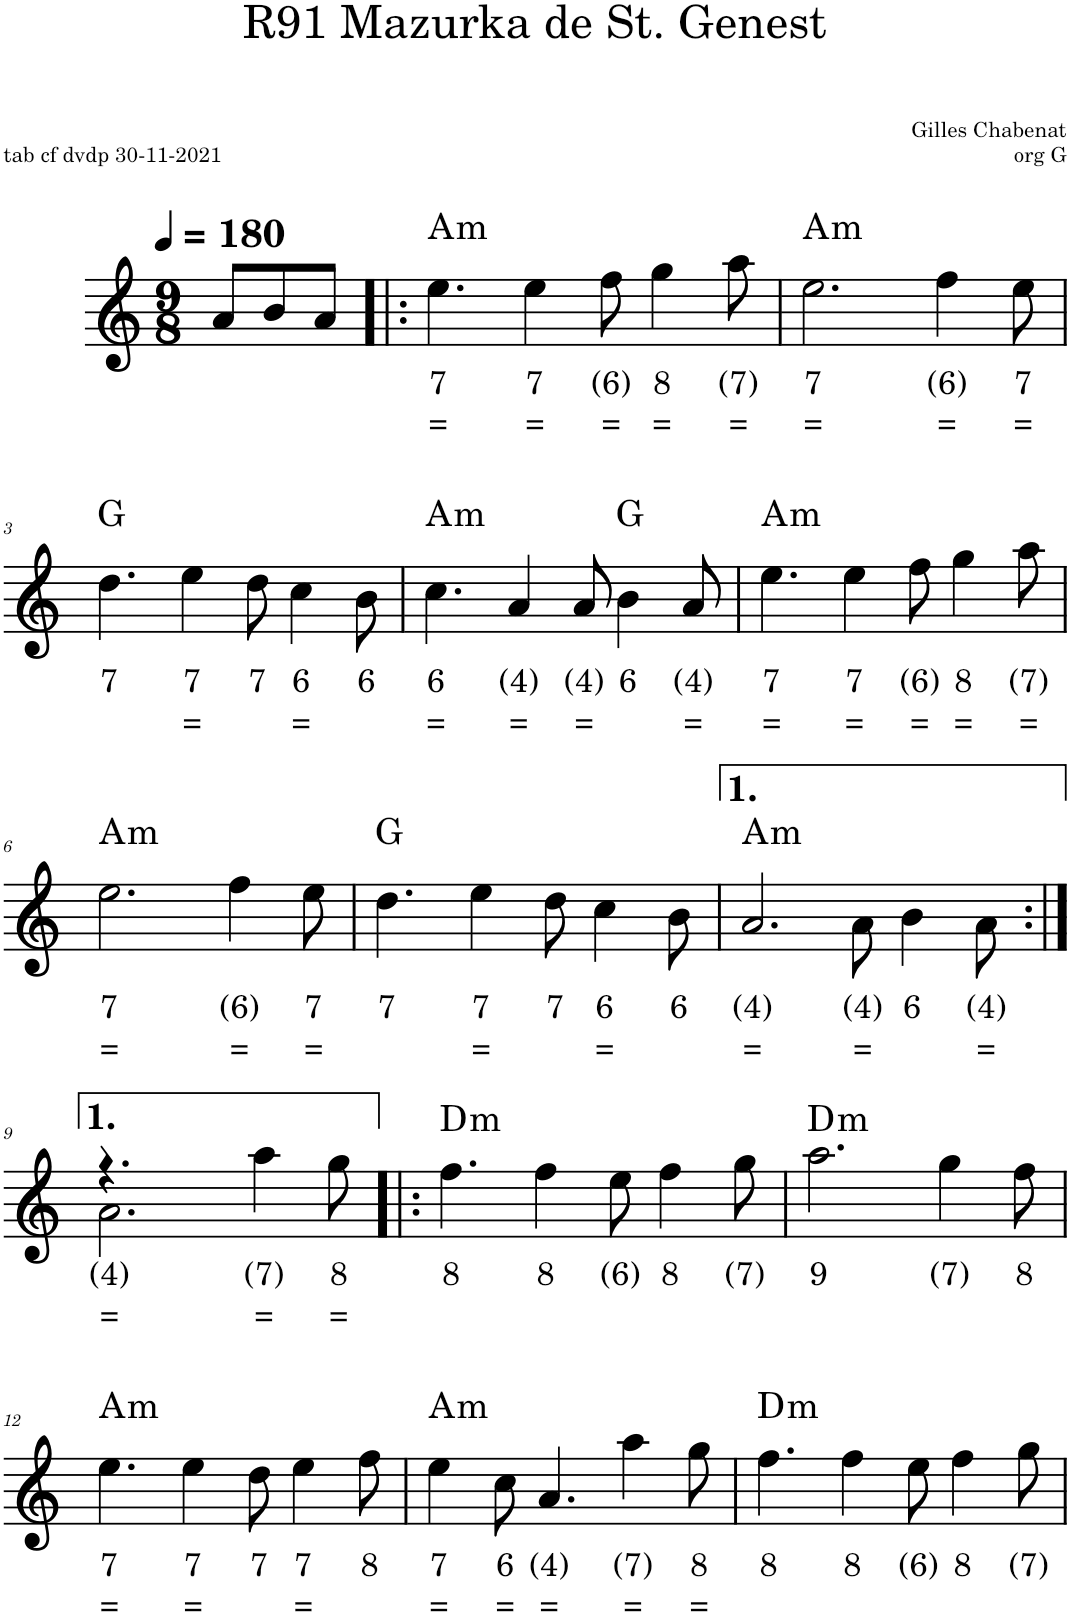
**kern	**text	**text	**harte
*part1	*part1	*part1	*part1
*staff1	*staff1	*staff1	*
*I"Piano	*	*	*
*I'Pno.	*	*	*
*clefG2	*	*	*
*k[]	*	*	*
*M9/8	*	*	*
*MM180	*	*	*
=	=	=	=
8a/L	.	.	.
8b/	.	.	.
8a/J	.	.	.
=1!|:	=1!|:	=1!|:	=1!|:
!	!LO:LY:b	!LO:LY:b	!LO:H:kt=m
4.ee\	7	=	A:min
!	!LO:LY:b	!LO:LY:b	!
4ee\	7	=	.
!	!LO:LY:b	!LO:LY:b	!
8ff\	(6)	=	.
!	!LO:LY:b	!LO:LY:b	!
4gg\	8	=	.
!	!LO:LY:b	!LO:LY:b	!
8aa\	(7)	=	.
=2	=2	=2	=2
!	!LO:LY:b	!LO:LY:b	!LO:H:kt=m
*^	*	*	*
2.ee\	2.ryy	7	=	A:min
!	!	!LO:LY:b	!LO:LY:b	!
4.ryy	4ff\	(6)	=	.
!	!	!LO:LY:b	!LO:LY:b	!
.	8ee\	7	=	.
!!LO:LB:g=z	!!
=3	=3	=3	=3	=3
!	!	!LO:LY:b	!	!
*v	*v	*	*	*
4.dd\	7	.	G:maj
!	!LO:LY:b	!LO:LY:b	!
4ee\	7	=	.
!	!LO:LY:b	!	!
8dd\	7	.	.
!	!LO:LY:b	!LO:LY:b	!
4cc\	6	=	.
!	!LO:LY:b	!	!
8b\	6	.	.
=4	=4	=4	=4
!	!LO:LY:b	!LO:LY:b	!LO:H:kt=m
4.cc\	6	=	A:min
!	!LO:LY:b	!LO:LY:b	!
4a/	(4)	=	.
!	!LO:LY:b	!LO:LY:b	!
8a/	(4)	=	.
!	!LO:LY:b	!	!
4b\	6	.	G:maj
!	!LO:LY:b	!LO:LY:b	!
8a/	(4)	=	.
=5	=5	=5	=5
!	!LO:LY:b	!LO:LY:b	!LO:H:kt=m
4.ee\	7	=	A:min
!	!LO:LY:b	!LO:LY:b	!
4ee\	7	=	.
!	!LO:LY:b	!LO:LY:b	!
8ff\	(6)	=	.
!	!LO:LY:b	!LO:LY:b	!
4gg\	8	=	.
!	!LO:LY:b	!LO:LY:b	!
8aa\	(7)	=	.
!!LO:LB:g=z
=6	=6	=6	=6
!	!LO:LY:b	!LO:LY:b	!LO:H:kt=m
*^	*	*	*
2.ee\	2.ryy	7	=	A:min
!	!	!LO:LY:b	!LO:LY:b	!
4.ryy	4ff\	(6)	=	.
!	!	!LO:LY:b	!LO:LY:b	!
.	8ee\	7	=	.
=7	=7	=7	=7	=7
!	!	!LO:LY:b	!	!
*v	*v	*	*	*
4.dd\	7	.	G:maj
!	!LO:LY:b	!LO:LY:b	!
4ee\	7	=	.
!	!LO:LY:b	!	!
8dd\	7	.	.
!	!LO:LY:b	!LO:LY:b	!
4cc\	6	=	.
!	!LO:LY:b	!	!
8b\	6	.	.
=8	=8	=8	=8
!	!LO:LY:b	!LO:LY:b	!LO:H:kt=m
*^	*	*	*
2.a/	8ryy	(4)	=	A:min
!	!	!LO:LY:b	!LO:LY:b	!
.	8a\	(4)	=	.
!	!	!LO:LY:b	!	!
4.ryy	4b\	6	.	.
!	!	!LO:LY:b	!LO:LY:b	!
.	8a\	(4)	=	.
!!LO:LB:g=z	!!
=9:|!	=9:|!	=9:|!	=9:|!	=9:|!
!	!	!LO:LY:b	!LO:LY:b	!
4.r	2.a\	(4)	=	.
4.ryy	.	.	.	.
!	!	!LO:LY:b	!LO:LY:b	!
4aa\	4.ryy	(7)	=	.
!	!	!LO:LY:b	!LO:LY:b	!
8gg\	.	8	=	.
*v	*v	*	*	*
=10!|:	=10!|:	=10!|:	=10!|:
!	!LO:LY:b	!	!LO:H:kt=m
4.ff\	8	.	D:min
!	!LO:LY:b	!	!
4ff\	8	.	.
!	!LO:LY:b	!	!
8ee\	(6)	.	.
!	!LO:LY:b	!	!
4ff\	8	.	.
!	!LO:LY:b	!	!
8gg\	(7)	.	.
=11	=11	=11	=11
!	!LO:LY:b	!	!LO:H:kt=m
*^	*	*	*
2.aa\	2.ryy	9	.	D:min
!	!	!LO:LY:b	!	!
4.ryy	4gg\	(7)	.	.
!	!	!LO:LY:b	!	!
.	8ff\	8	.	.
!!LO:LB:g=z	!!
=12	=12	=12	=12	=12
!	!	!LO:LY:b	!LO:LY:b	!LO:H:kt=m
*v	*v	*	*	*
4.ee\	7	=	A:min
!	!LO:LY:b	!LO:LY:b	!
4ee\	7	=	.
!	!LO:LY:b	!	!
8dd\	7	.	.
!	!LO:LY:b	!LO:LY:b	!
4ee\	7	=	.
!	!LO:LY:b	!	!
8ff\	8	.	.
=13	=13	=13	=13
!	!LO:LY:b	!LO:LY:b	!LO:H:kt=m
4ee\	7	=	A:min
!	!LO:LY:b	!LO:LY:b	!
8cc\	6	=	.
!	!LO:LY:b	!LO:LY:b	!
4.a/	(4)	=	.
!	!LO:LY:b	!LO:LY:b	!
4aa\	(7)	=	.
!	!LO:LY:b	!LO:LY:b	!
8gg\	8	=	.
=14	=14	=14	=14
!	!LO:LY:b	!	!LO:H:kt=m
4.ff\	8	.	D:min
!	!LO:LY:b	!	!
4ff\	8	.	.
!	!LO:LY:b	!	!
8ee\	(6)	.	.
!	!LO:LY:b	!	!
4ff\	8	.	.
!	!LO:LY:b	!	!
8gg\	(7)	.	.
=	=	=	=
*-	*-	*-	*-
